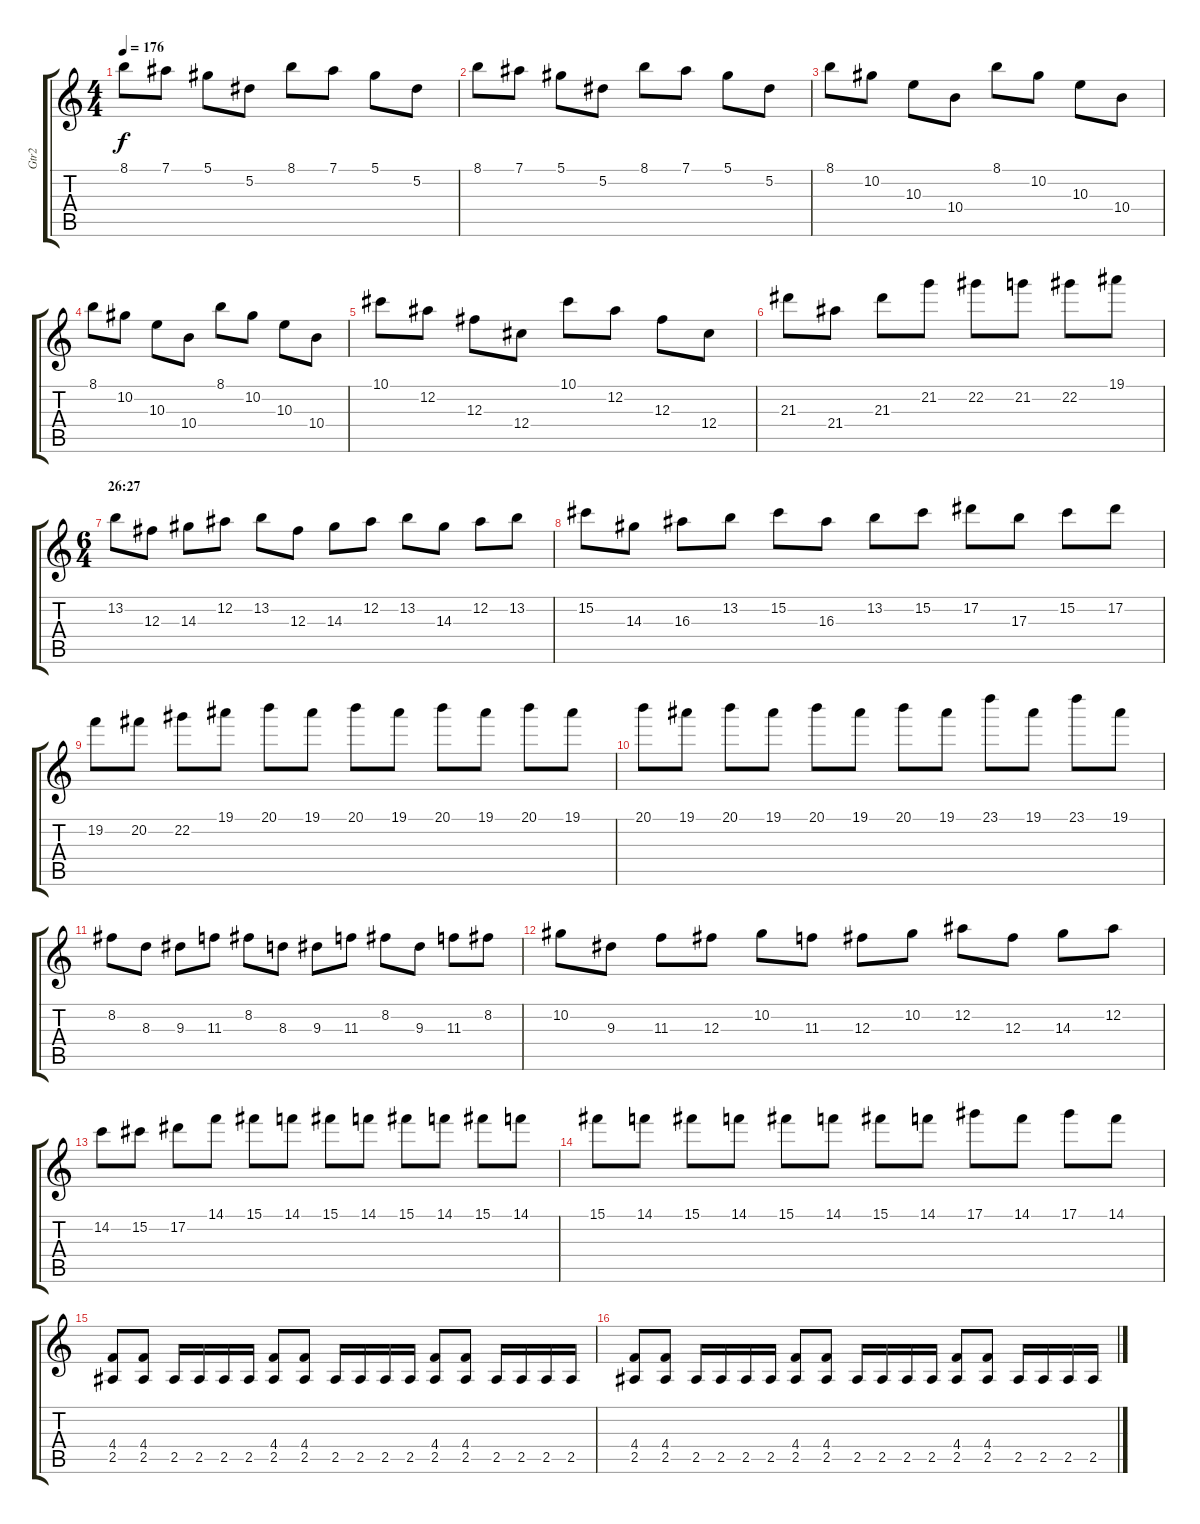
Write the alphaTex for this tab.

\track ("Gtr2" "Gtr2") {instrument overdrivenguitar}
\staff {score tabs}
\tuning (Eb4 Bb3 Gb3 Db3 Ab2 Eb2) {hide}
\ts (4 4)
\tempo 176
\clef g2
\ks c
8.1.8{dy f volume 16} 7.1.8 5.1.8 5.2.8 8.1.8 7.1.8 5.1.8 5.2.8 |
8.1.8 7.1.8 5.1.8 5.2.8 8.1.8 7.1.8 5.1.8 5.2.8 |
8.1.8 10.2.8 10.3.8 10.4.8 8.1.8 10.2.8 10.3.8 10.4.8 |
8.1.8 10.2.8 10.3.8 10.4.8 8.1.8 10.2.8 10.3.8 10.4.8 |
10.1.8 12.2.8 12.3.8 12.4.8 10.1.8 12.2.8 12.3.8 12.4.8 |
21.3.8 21.4.8 21.3.8 21.2.8 22.2.8 21.2.8 22.2.8 19.1.8 |
\ts (6 4)
\section ("" "26:27")
13.2.8{volume 16} 12.3.8 14.3.8 12.2.8 13.2.8 12.3.8 14.3.8 12.2.8 13.2.8 14.3.8 12.2.8 13.2.8 |
15.2.8 14.3.8 16.3.8 13.2.8 15.2.8 16.3.8 13.2.8 15.2.8 17.2.8 17.3.8 15.2.8 17.2.8 |
19.2.8 20.2.8 22.2.8 19.1.8 20.1.8 19.1.8 20.1.8 19.1.8 20.1.8 19.1.8 20.1.8 19.1.8 |
20.1.8 19.1.8 20.1.8 19.1.8 20.1.8 19.1.8 20.1.8 19.1.8 23.1.8 19.1.8 23.1.8 19.1.8 |
8.2.8 8.3.8 9.3.8 11.3.8 8.2.8 8.3.8 9.3.8 11.3.8 8.2.8 9.3.8 11.3.8 8.2.8 |
10.2.8 9.3.8 11.3.8 12.3.8 10.2.8 11.3.8 12.3.8 10.2.8 12.2.8 12.3.8 14.3.8 12.2.8 |
14.2.8 15.2.8 17.2.8 14.1.8 15.1.8 14.1.8 15.1.8 14.1.8 15.1.8 14.1.8 15.1.8 14.1.8 |
15.1.8 14.1.8 15.1.8 14.1.8 15.1.8 14.1.8 15.1.8 14.1.8 17.1.8 14.1.8 17.1.8 14.1.8 |
(4.4 2.5).8{volume 14 balance 8} (4.4 2.5).8 2.5.16 2.5.16 2.5.16 2.5.16 (4.4 2.5).8 (4.4 2.5).8 2.5.16 2.5.16 2.5.16 2.5.16 (4.4 2.5).8 (4.4 2.5).8 2.5.16 2.5.16 2.5.16 2.5.16 |
(4.4 2.5).8 (4.4 2.5).8 2.5.16 2.5.16 2.5.16 2.5.16 (4.4 2.5).8 (4.4 2.5).8 2.5.16 2.5.16 2.5.16 2.5.16 (4.4 2.5).8 (4.4 2.5).8 2.5.16 2.5.16 2.5.16 2.5.16
